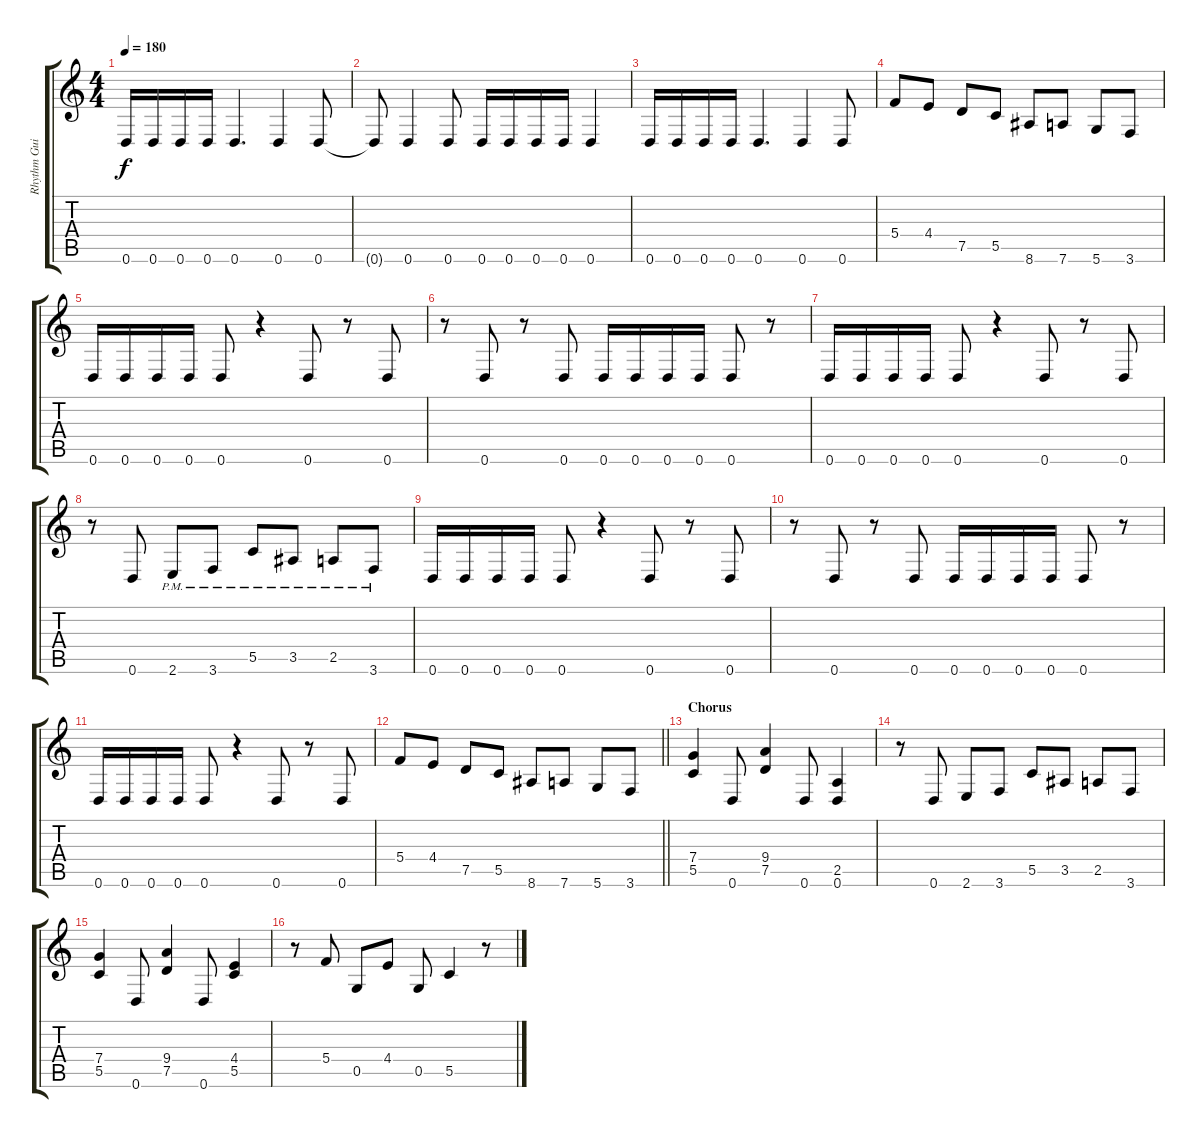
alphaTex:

\track ("Rhythm Guitar" "Rhythm Gui") {instrument distortionguitar}
\staff {score tabs}
\tuning (D4 A3 F3 C3 G2 D2) {hide}
\ts (4 4)
\tempo 180
\clef g2
\ks c
0.6.16{dy f} 0.6.16 0.6.16 0.6.16 0.6.4{d} 0.6.4 0.6.8 |
0.6{t}.8 0.6.4 0.6.8 0.6.16 0.6.16 0.6.16 0.6.16 0.6.4 |
0.6.16 0.6.16 0.6.16 0.6.16 0.6.4{d} 0.6.4 0.6.8 |
5.4.8 4.4.8 7.5.8 5.5.8 8.6.8 7.6.8 5.6.8 3.6.8 |
0.6.16 0.6.16 0.6.16 0.6.16 0.6.8 r.4 0.6.8 r.8 0.6.8 |
r.8 0.6.8 r.8 0.6.8 0.6.16 0.6.16 0.6.16 0.6.16 0.6.8 r.8 |
0.6.16 0.6.16 0.6.16 0.6.16 0.6.8 r.4 0.6.8 r.8 0.6.8 |
r.8 0.6.8 2.6{pm}.8 3.6{pm}.8 5.5{pm}.8 3.5{pm}.8 2.5{pm}.8 3.6{pm}.8 |
0.6.16 0.6.16 0.6.16 0.6.16 0.6.8 r.4 0.6.8 r.8 0.6.8 |
r.8 0.6.8 r.8 0.6.8 0.6.16 0.6.16 0.6.16 0.6.16 0.6.8 r.8 |
0.6.16 0.6.16 0.6.16 0.6.16 0.6.8 r.4 0.6.8 r.8 0.6.8 |
\barLineRight lightlight
5.4.8 4.4.8 7.5.8 5.5.8 8.6.8 7.6.8 5.6.8 3.6.8 |
\section ("" "Chorus")
(7.4 5.5).4 0.6.8 (9.4 7.5).4 0.6.8 (2.5 0.6).4 |
r.8 0.6.8 2.6.8 3.6.8 5.5.8 3.5.8 2.5.8 3.6.8 |
(7.4 5.5).4 0.6.8 (9.4 7.5).4 0.6.8 (4.4 5.5).4 |
r.8 5.4.8 0.5.8 4.4.8 0.5.8 5.5.4 r.8
